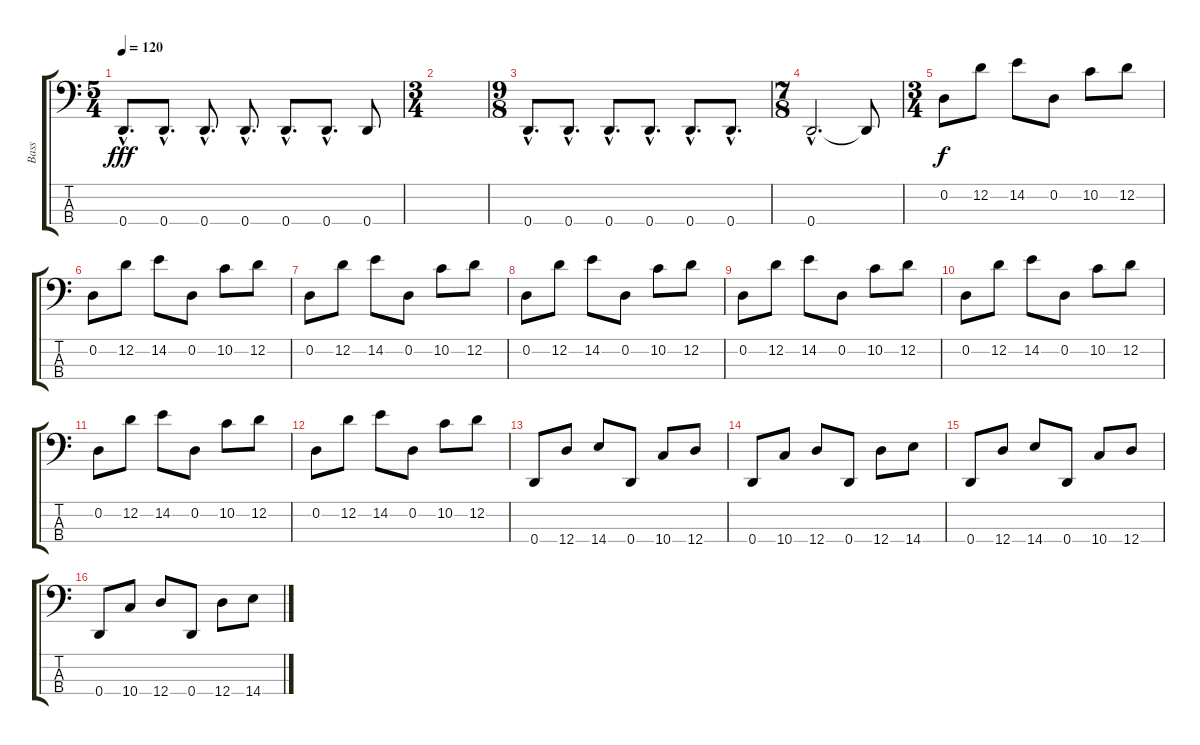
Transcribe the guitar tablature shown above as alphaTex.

\track ("Bass" "Bass") {instrument slapbass2}
\staff {score tabs}
\tuning (G2 D2 A1 D1) {hide}
\ts (5 4)
\tempo 120
\clef f4
\ks c
0.4{hac}.8{d dy fff} 0.4{hac}.8{d} 0.4{hac}.8{d} 0.4{hac}.8{d} 0.4{hac}.8{d} 0.4{hac}.8{d} 0.4.8 |
\ts (3 4)
|
\ts (9 8)
0.4{hac}.8{d} 0.4{hac}.8{d} 0.4{hac}.8{d} 0.4{hac}.8{d} 0.4{hac}.8{d} 0.4{hac}.8{d} |
\ts (7 8)
0.4{hac}.2{d} 0.4{t}.8{volume 1} |
\ts (3 4)
0.2.8{dy f volume 13 instrument slapbass2} 12.2.8 14.2.8 0.2.8 10.2.8 12.2.8 |
0.2.8 12.2.8 14.2.8 0.2.8 10.2.8 12.2.8 |
0.2.8 12.2.8 14.2.8 0.2.8 10.2.8 12.2.8 |
0.2.8 12.2.8 14.2.8 0.2.8 10.2.8 12.2.8 |
0.2.8 12.2.8 14.2.8 0.2.8 10.2.8 12.2.8 |
0.2.8 12.2.8 14.2.8 0.2.8 10.2.8 12.2.8 |
0.2.8 12.2.8 14.2.8 0.2.8 10.2.8 12.2.8 |
0.2.8 12.2.8 14.2.8 0.2.8 10.2.8 12.2.8 |
0.4.8 12.4.8 14.4.8 0.4.8 10.4.8 12.4.8 |
0.4.8 10.4.8 12.4.8 0.4.8 12.4.8 14.4.8 |
0.4.8 12.4.8 14.4.8 0.4.8 10.4.8 12.4.8 |
0.4.8 10.4.8 12.4.8 0.4.8 12.4.8 14.4.8
